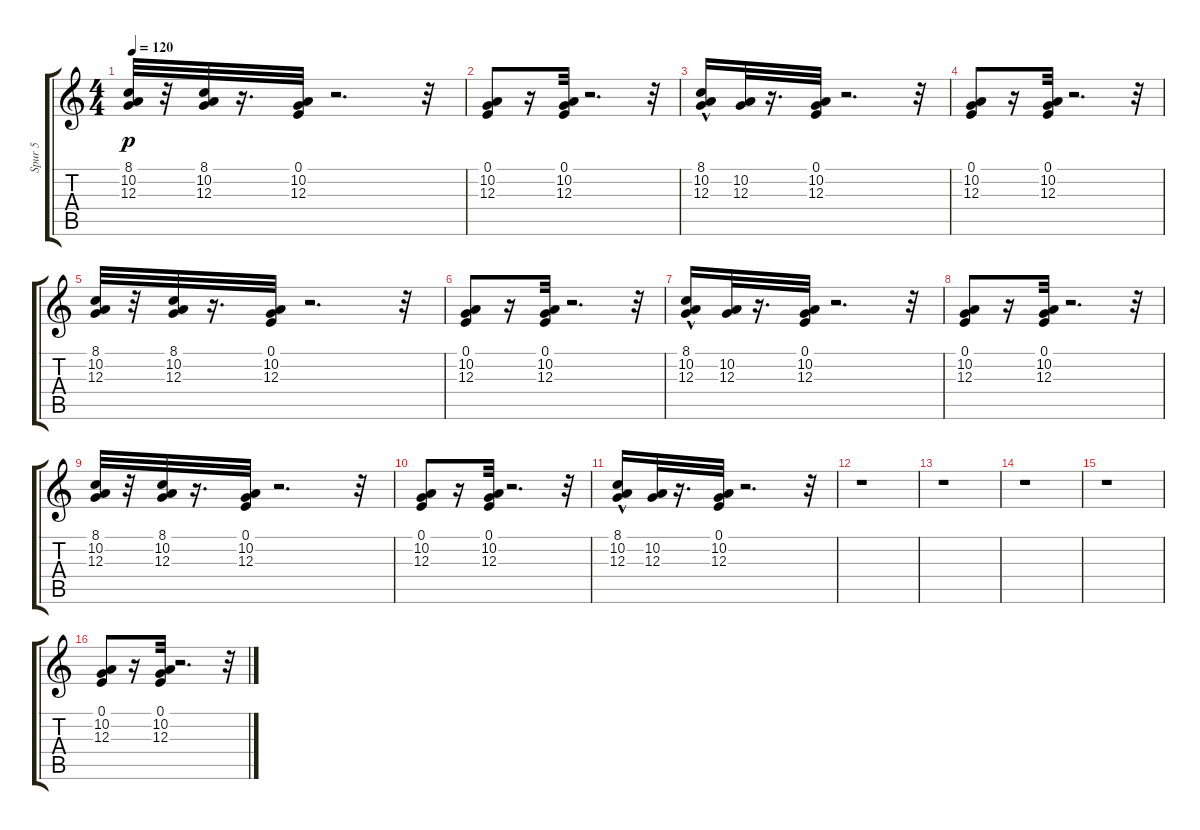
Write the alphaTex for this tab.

\track ("Spur 5" "Spur 5") {instrument percussiveorgan}
\staff {score tabs}
\tuning (E4 B3 G3 D3 A2 E2) {hide}
\ts (4 4)
\tempo 120
\clef g2
\ks c
(8.1 10.2 12.3).32{dy p} r.32 (8.1 10.2 12.3).32 r.16{d} (0.1 10.2 12.3).32 r.2{d} r.32 |
(0.1 10.2 12.3).8 r.16 (0.1 10.2 12.3).32 r.2{d} r.32 |
(8.1{hac} 10.2 12.3).16 (10.2 12.3).32 r.16{d} (0.1 10.2 12.3).32 r.2{d} r.32 |
(0.1 10.2 12.3).8 r.16 (0.1 10.2 12.3).32 r.2{d} r.32 |
(8.1 10.2 12.3).32 r.32 (8.1 10.2 12.3).32 r.16{d} (0.1 10.2 12.3).32 r.2{d} r.32 |
(0.1 10.2 12.3).8 r.16 (0.1 10.2 12.3).32 r.2{d} r.32 |
(8.1{hac} 10.2 12.3).16 (10.2 12.3).32 r.16{d} (0.1 10.2 12.3).32 r.2{d} r.32 |
(0.1 10.2 12.3).8 r.16 (0.1 10.2 12.3).32 r.2{d} r.32 |
(8.1 10.2 12.3).32 r.32 (8.1 10.2 12.3).32 r.16{d} (0.1 10.2 12.3).32 r.2{d} r.32 |
(0.1 10.2 12.3).8 r.16 (0.1 10.2 12.3).32 r.2{d} r.32 |
(8.1{hac} 10.2 12.3).16 (10.2 12.3).32 r.16{d} (0.1 10.2 12.3).32 r.2{d} r.32 |
r.1 |
r.1 |
r.1 |
r.1 |
(0.1 10.2 12.3).8 r.16 (0.1 10.2 12.3).32 r.2{d} r.32
